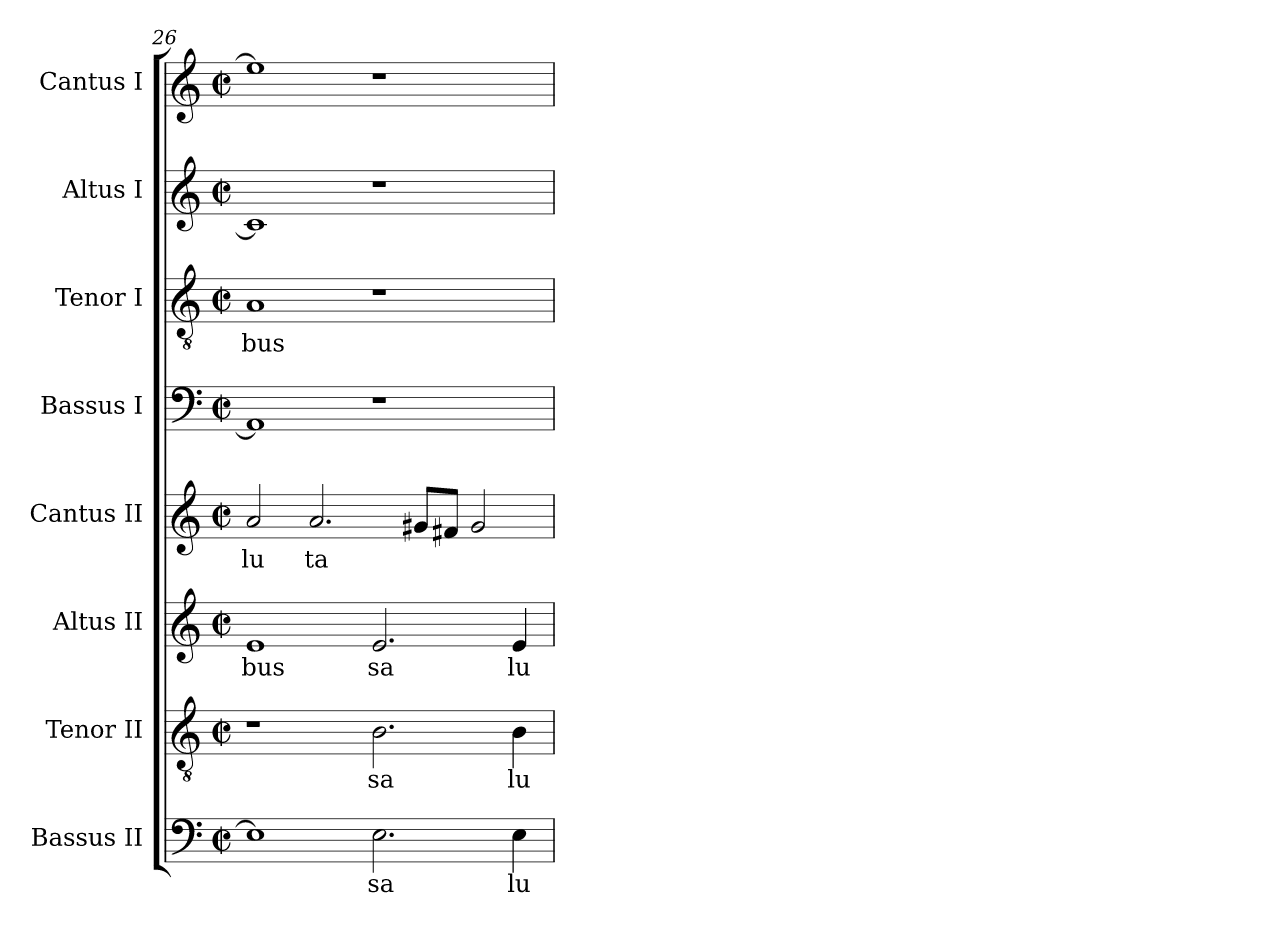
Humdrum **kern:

**kern	**text	**kern	**text	**kern	**text	**kern	**text	**kern	**kern	**text	**kern	**kern
*part8	*part8	*part7	*part7	*part6	*part6	*part5	*part5	*part4	*part3	*part3	*part2	*part1
*staff8	*staff8	*staff7	*staff7	*staff6	*staff6	*staff5	*staff5	*staff4	*staff3	*staff3	*staff2	*staff1
*I"Bassus II	*	*I"Tenor II	*	*I"Altus II	*	*I"Cantus II	*	*I"Bassus I	*I"Tenor I	*	*I"Altus I	*I"Cantus I
*clefF4	*	*clefGv2	*	*clefG2	*	*clefG2	*	*clefF4	*clefGv2	*	*clefG2	*clefG2
*M2/2	*	*M2/2	*	*M2/2	*	*M2/2	*	*M2/2	*M2/2	*	*M2/2	*M2/2
*met(c|)	*	*met(c|)	*	*met(c|)	*	*met(c|)	*	*met(c|)	*met(c|)	*	*met(c|)	*met(c|)
=26	=26	=26	=26	=26	=26	=26	=26	=26	=26	=26	=26	=26
!	!	!	!	!	!LO:LY:b:cj	!	!LO:LY:b:cj	!	!	!LO:LY:b:cj	!	!
1E]	.	1r	.	1e	bus	2a/	lu	1AA]	1A	-bus	1c#]	1ee]
!	!	!	!	!	!	!	!LO:LY:b:cj	!	!	!	!	!
.	.	.	.	.	.	2.a/	ta	.	.	.	.	.
!	!LO:LY:b:cj	!	!LO:LY:b:cj	!	!LO:LY:b:cj	!	!	!	!	!	!	!
2.E\	sa	2.B\	sa	2.e/	sa	.	.	1r	1r	.	1r	1r
.	.	.	.	.	.	8g#/L	.	.	.	.	.	.
.	.	.	.	.	.	8f#/J	.	.	.	.	.	.
.	.	.	.	.	.	2g#/	.	.	.	.	.	.
!	!LO:LY:b:cj	!	!LO:LY:b:cj	!	!LO:LY:b:cj	!	!	!	!	!	!	!
4E\	lu	4B\	lu	4e/	lu	.	.	.	.	.	.	.
=	=	=	=	=	=	=	=	=	=	=	=	=
*-	*-	*-	*-	*-	*-	*-	*-	*-	*-	*-	*-	*-
